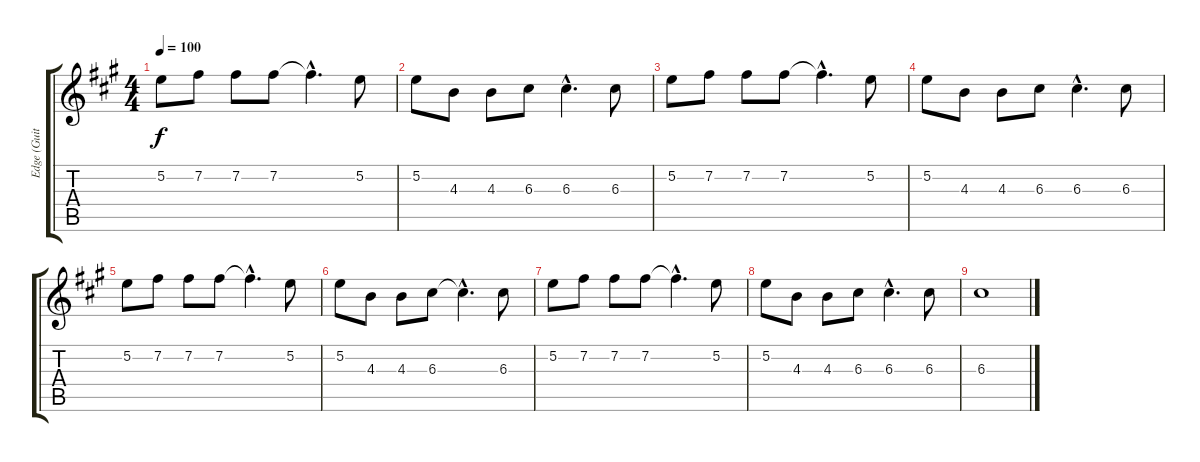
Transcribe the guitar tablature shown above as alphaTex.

\track ("Edge (Guitar 4)" "Edge (Guit") {instrument electricguitarjazz}
\staff {score tabs}
\tuning (E4 B3 G3 D3 A2 E2) {hide}
\ts (4 4)
\tempo 100
\clef g2
\ks f#minor
5.2.8{dy f} 7.2.8 7.2.8 7.2.8 7.2{hac t}.4{d} 5.2.8 |
5.2.8 4.3.8 4.3.8 6.3.8 6.3{hac}.4{d} 6.3.8 |
5.2.8 7.2.8 7.2.8 7.2.8 7.2{hac t}.4{d} 5.2.8 |
5.2.8 4.3.8 4.3.8 6.3.8 6.3{hac}.4{d} 6.3.8 |
5.2.8 7.2.8 7.2.8 7.2.8 7.2{hac t}.4{d} 5.2.8 |
5.2.8 4.3.8 4.3.8 6.3.8 6.3{hac t}.4{d} 6.3.8 |
5.2.8 7.2.8 7.2.8 7.2.8 7.2{hac t}.4{d} 5.2.8 |
5.2.8 4.3.8 4.3.8 6.3.8 6.3{hac}.4{d} 6.3.8 |
6.3.1
